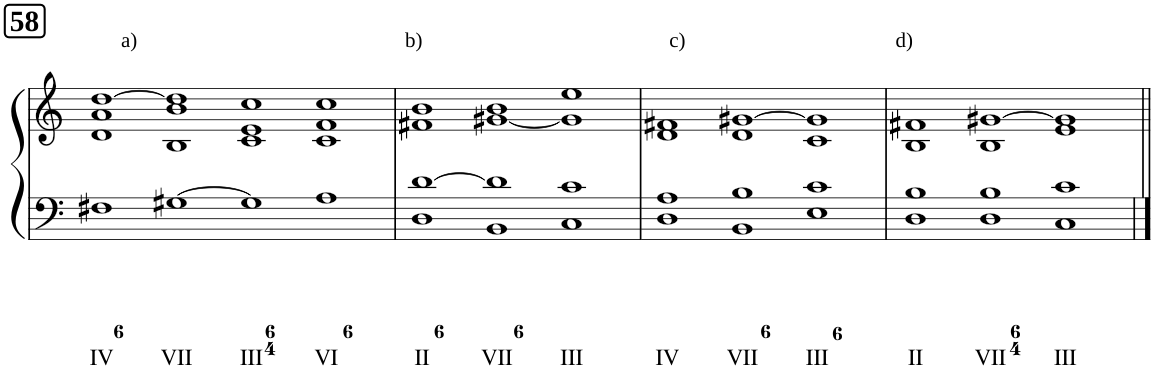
**kern	**text	**kern
*part1	*part1	*part1
*staff2	*staff2	*staff1
*I"Piano	*	*
*I'Pno	*	*
*clefF4	*	*clefG2
*k[]	*	*k[]
*M16/4	*	*M16/4
!!LO:REH:place=s1:a:B:cj:fs=14:t=58
=1	=1	=1
!	!	!LO:TX:a:t=a)                                                   b)                                               c)                                        d)
!	!LO:LY:b	!
1F#X	IV	1d 1a [1dd
!	!LO:LY:b	!
[1G#X	VII	1B 1b 1dd]
!	!LO:LY:b	!
1G#]	III	1c 1e 1cc
!	!LO:LY:b	!
1A	VI	1c 1f 1cc
=2	=2	=2
*M12/4	*	*M12/4
!	!LO:LY:b	!
1D [1d	II	1f#X 1b
!	!LO:LY:b	!
1BB 1d]	VII	[1g#X 1b
!	!LO:LY:b	!
1C 1c	III	1g#] 1ee
=3	=3	=3
!	!LO:LY:b	!
1D 1A	IV	1d 1f#X
!	!LO:LY:b	!
1BB 1B	VII	1d [1g#X
!	!LO:LY:b	!
1E 1c	III	1c 1g#]
=4	=4	=4
!	!LO:LY:b	!
1D 1B	II	1B 1f#X
!	!LO:LY:b	!
1D 1B	VII	1B [1g#X
!	!LO:LY:b	!
1C 1c	III	1e 1g#]
=||	=||	=||
*-	*-	*-
